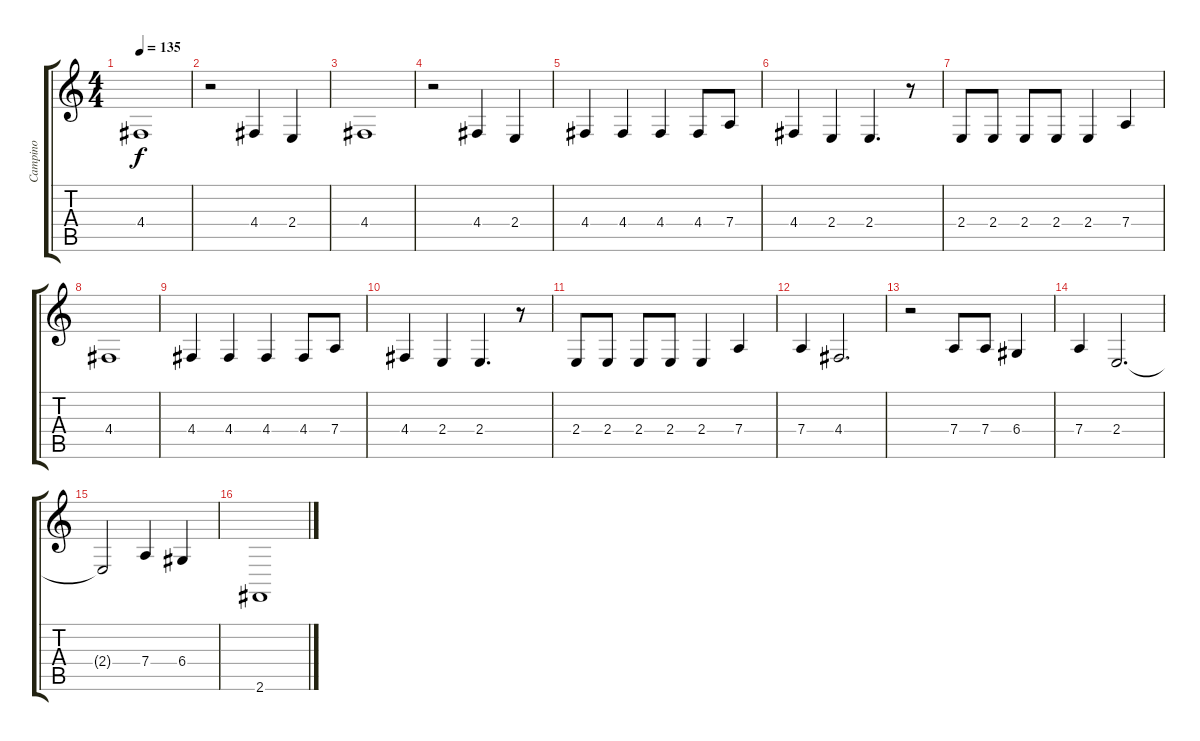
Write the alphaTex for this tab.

\track ("Campino" "Campino") {instrument violin}
\staff {score tabs}
\tuning (E4 B3 G3 D3 A2 E2) {hide}
\ts (4 4)
\tempo 135
\clef g2
\ks c
4.4.1{dy f} |
r.2 4.4.4 2.4.4 |
4.4.1 |
r.2 4.4.4 2.4.4 |
4.4.4 4.4.4 4.4.4 4.4.8 7.4.8 |
4.4.4 2.4.4 2.4.4{d} r.8 |
2.4.8 2.4.8 2.4.8 2.4.8 2.4.4 7.4.4 |
4.4.1 |
4.4.4 4.4.4 4.4.4 4.4.8 7.4.8 |
4.4.4 2.4.4 2.4.4{d} r.8 |
2.4.8 2.4.8 2.4.8 2.4.8 2.4.4 7.4.4 |
7.4.4 4.4.2{d} |
r.2 7.4.8 7.4.8 6.4.4 |
7.4.4 2.4.2{d} |
2.4{t}.2 7.4.4 6.4.4 |
2.6.1
